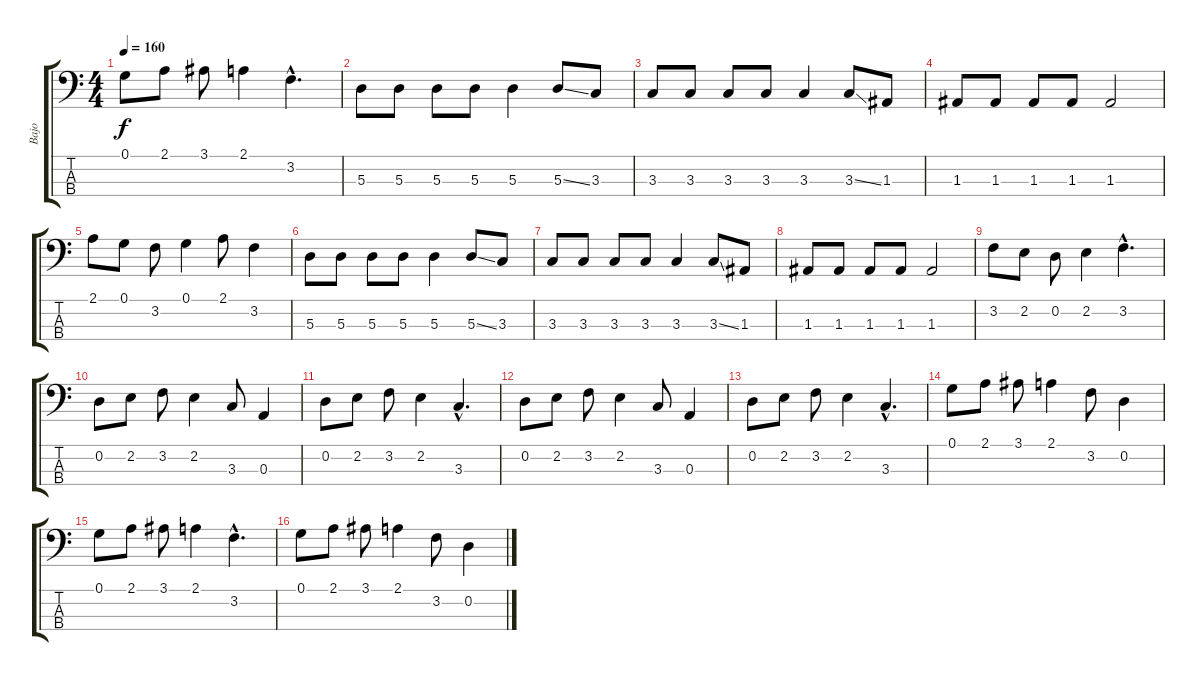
\track ("Bajo" "Bajo") {instrument electricbassfinger}
\staff {score tabs}
\tuning (G2 D2 A1 E1) {hide}
\ts (4 4)
\tempo 160
\clef f4
\ks c
0.1.8{dy f} 2.1.8 3.1.8 2.1.4 3.2{hac}.4{d} |
5.3.8 5.3.8 5.3.8 5.3.8 5.3.4 5.3{ss}.8 3.3.8 |
3.3.8 3.3.8 3.3.8 3.3.8 3.3.4 3.3{ss}.8 1.3.8 |
1.3.8 1.3.8 1.3.8 1.3.8 1.3.2 |
2.1.8 0.1.8 3.2.8 0.1.4 2.1.8 3.2.4 |
5.3.8 5.3.8 5.3.8 5.3.8 5.3.4 5.3{ss}.8 3.3.8 |
3.3.8 3.3.8 3.3.8 3.3.8 3.3.4 3.3{ss}.8 1.3.8 |
1.3.8 1.3.8 1.3.8 1.3.8 1.3.2 |
3.2.8 2.2.8 0.2.8 2.2.4 3.2{hac}.4{d} |
0.2.8 2.2.8 3.2.8 2.2.4 3.3.8 0.3.4 |
0.2.8 2.2.8 3.2.8 2.2.4 3.3{hac}.4{d} |
0.2.8 2.2.8 3.2.8 2.2.4 3.3.8 0.3.4 |
0.2.8 2.2.8 3.2.8 2.2.4 3.3{hac}.4{d} |
0.1.8 2.1.8 3.1.8 2.1.4 3.2.8 0.2.4 |
0.1.8 2.1.8 3.1.8 2.1.4 3.2{hac}.4{d} |
0.1.8 2.1.8 3.1.8 2.1.4 3.2.8 0.2.4
